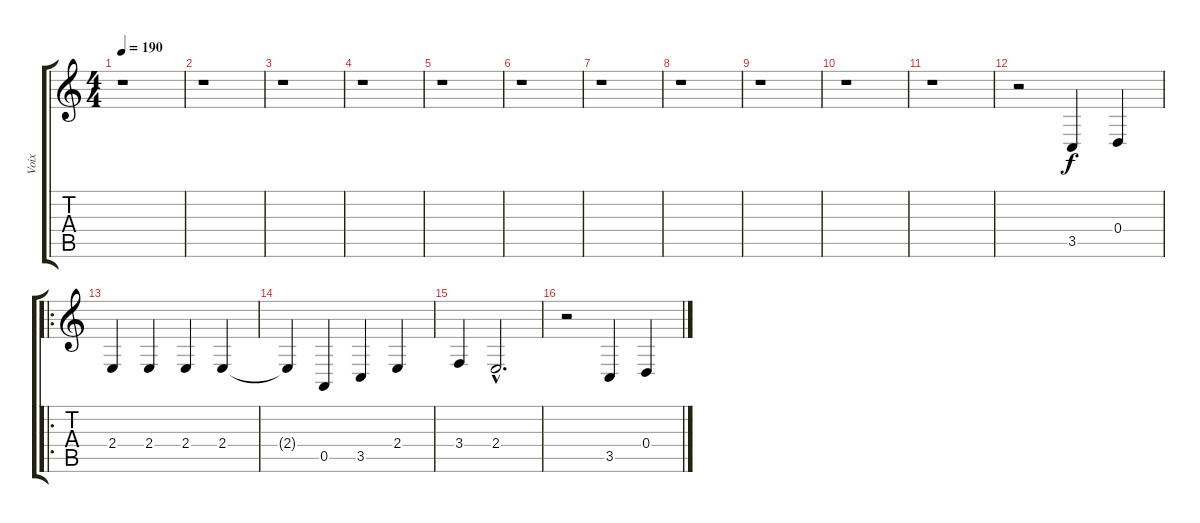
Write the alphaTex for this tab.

\track ("Voix" "Voix") {instrument panflute}
\staff {score tabs}
\tuning (E4 B3 G3 D3 A2 E2) {hide}
\ts (4 4)
\tempo 190
\clef g2
\ks c
r.1{dy f instrument panflute} |
r.1 |
r.1 |
r.1 |
r.1 |
r.1 |
r.1 |
r.1 |
r.1 |
r.1 |
r.1 |
r.2 3.5.4 0.4.4 |
\ro
2.4.4 2.4.4 2.4.4 2.4.4 |
2.4{t}.4 0.5.4 3.5.4 2.4.4 |
3.4.4 2.4{hac}.2{d} |
r.2 3.5.4 0.4.4
